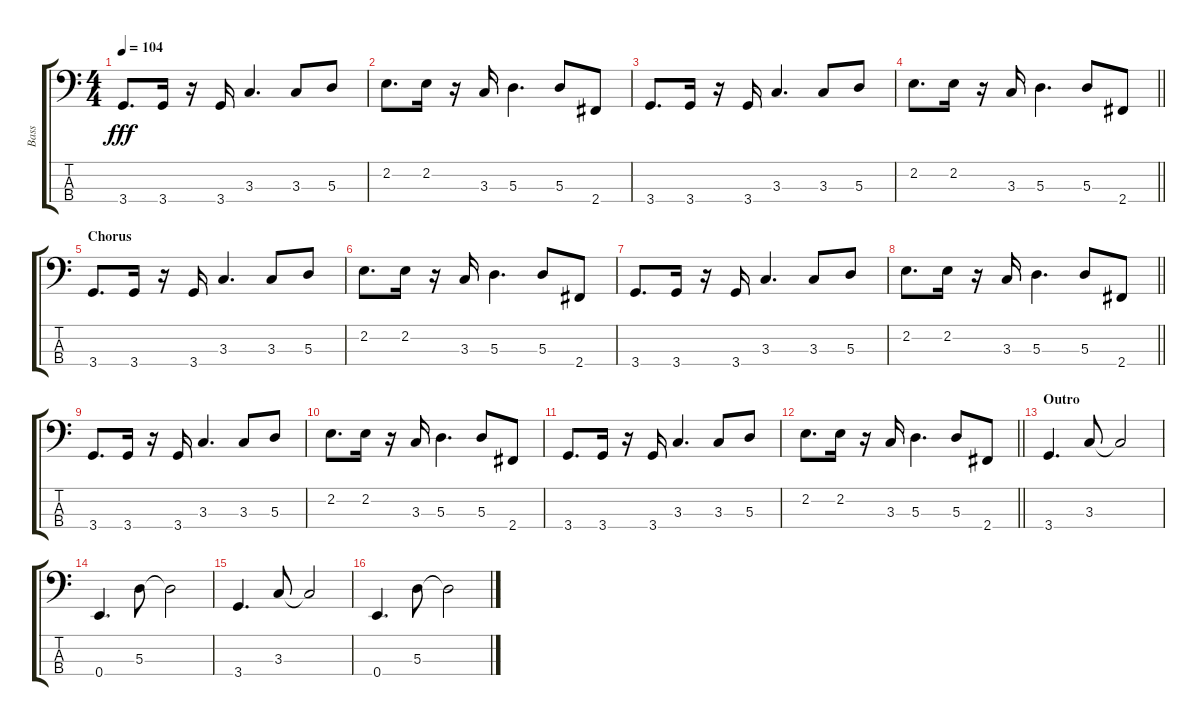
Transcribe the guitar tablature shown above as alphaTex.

\track ("Bass" "Bass") {instrument electricbassfinger}
\staff {score tabs}
\tuning (G2 D2 A1 E1) {hide}
\ts (4 4)
\tempo 104
\clef f4
\ks c
3.4.8{d dy fff} 3.4.16 r.16 3.4.16 3.3.4{d} 3.3.8 5.3.8 |
2.2.8{d} 2.2.16 r.16 3.3.16 5.3.4{d} 5.3.8 2.4.8 |
3.4.8{d} 3.4.16 r.16 3.4.16 3.3.4{d} 3.3.8 5.3.8 |
\barLineRight lightlight
2.2.8{d} 2.2.16 r.16 3.3.16 5.3.4{d} 5.3.8 2.4.8 |
\section ("" "Chorus")
3.4.8{d} 3.4.16 r.16 3.4.16 3.3.4{d} 3.3.8 5.3.8 |
2.2.8{d} 2.2.16 r.16 3.3.16 5.3.4{d} 5.3.8 2.4.8 |
3.4.8{d} 3.4.16 r.16 3.4.16 3.3.4{d} 3.3.8 5.3.8 |
\barLineRight lightlight
2.2.8{d} 2.2.16 r.16 3.3.16 5.3.4{d} 5.3.8 2.4.8 |
3.4.8{d} 3.4.16 r.16 3.4.16 3.3.4{d} 3.3.8 5.3.8 |
2.2.8{d} 2.2.16 r.16 3.3.16 5.3.4{d} 5.3.8 2.4.8 |
3.4.8{d} 3.4.16 r.16 3.4.16 3.3.4{d} 3.3.8 5.3.8 |
\barLineRight lightlight
2.2.8{d} 2.2.16 r.16 3.3.16 5.3.4{d} 5.3.8 2.4.8 |
\section ("" "Outro")
3.4.4{d} 3.3.8 3.3{t}.2 |
0.4.4{d} 5.3.8 5.3{t}.2 |
3.4.4{d} 3.3.8 3.3{t}.2 |
0.4.4{d} 5.3.8 5.3{t}.2
